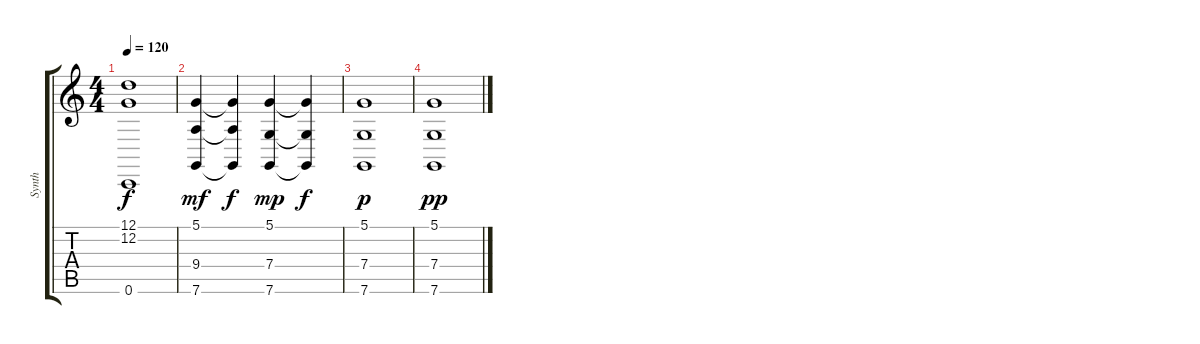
\track ("Synth" "Synth") {instrument choiraahs}
\staff {score tabs}
\tuning (D4 G3 G3 C3 G2 C2) {hide}
\ts (4 4)
\tempo 120
\clef g2
\ks c
(12.1 12.2 0.6).1{dy f} |
(5.1 9.4 7.6).4{dy mf} (5.1{t} 9.4{t} 7.6{t}).4{dy f} (5.1 7.4 7.6).4{dy mp} (5.1{t} 7.4{t} 7.6{t}).4{dy f} |
(5.1 7.4 7.6).1{dy p} |
(5.1 7.4 7.6).1{dy pp}
